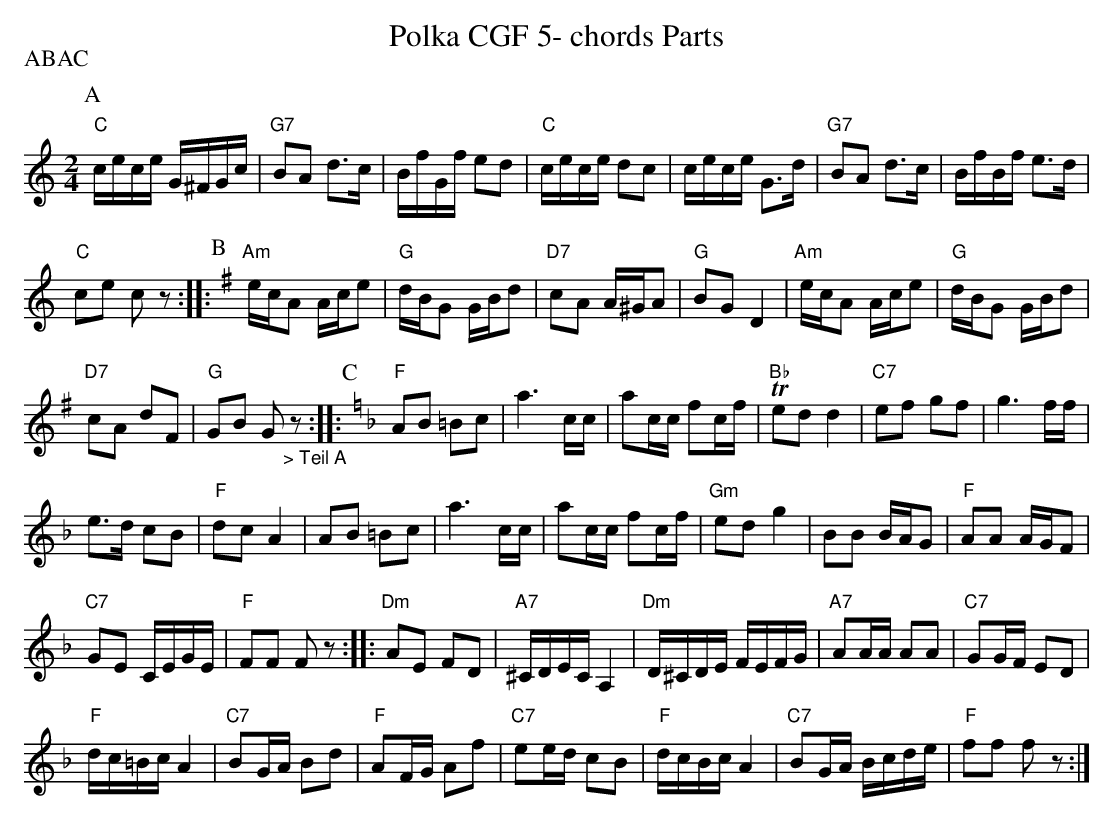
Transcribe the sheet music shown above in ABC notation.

X:1
T:Polka CGF 5- chords Parts
P:ABAC
M:2/4
L:1/16
K:Cmaj%%MIDI gchordon
[P:A] "C"cece G^FGc | "G7"B2A2 d3c | BfGf e2d2 | "C"cece d2c2 | cece G3d | "G7"B2A2 d3c | BfBf e3d |
"C"c2e2 c2z2 :: [P:B] [K:Gmaj] "Am"ecA2 Ace2 | "G"dBG2 GBd2 | "D7"c2A2 A^GA2 | "G"B2G2D4 | "Am"ecA2 Ace2 | "G"dBG2 GBd2 |
"D7"c2A2 d2F2 | "G"G2B2 G2"_> Teil A"z2 :: [P:C] [K:Fmaj] [L:1/8] "F"AB =Bc | a3c/2c/2 | ac/2c/2 fc/2f/2 | "Bb"Tedd2 | "C7"ef gf | g3f/2f/2 |
e>d cB | "F"dcA2 | AB =Bc | a3c/2c/2 | ac/2c/2 fc/2f/2 | "Gm"ed g2 | BB B/2A/2G | "F"AA A/2G/2F |
"C7"GE C/2E/2G/2E/2 | "F"FF Fz ::[L:1/16] "Dm"A2E2 F2D2 | "A7"^CDEC A,4 | "Dm"D^CDE FEFG | "A7"A2AA A2A2 | "C7"G2GF E2D2 |
"F"dc=Bc A4 | "C7"B2GA B2d2 | "F"A2FG A2f2 | "C7"e2ed c2B2 | "F"dcBc A4 | "C7"B2GA Bcde | "F"f2f2 f2z2 :|
